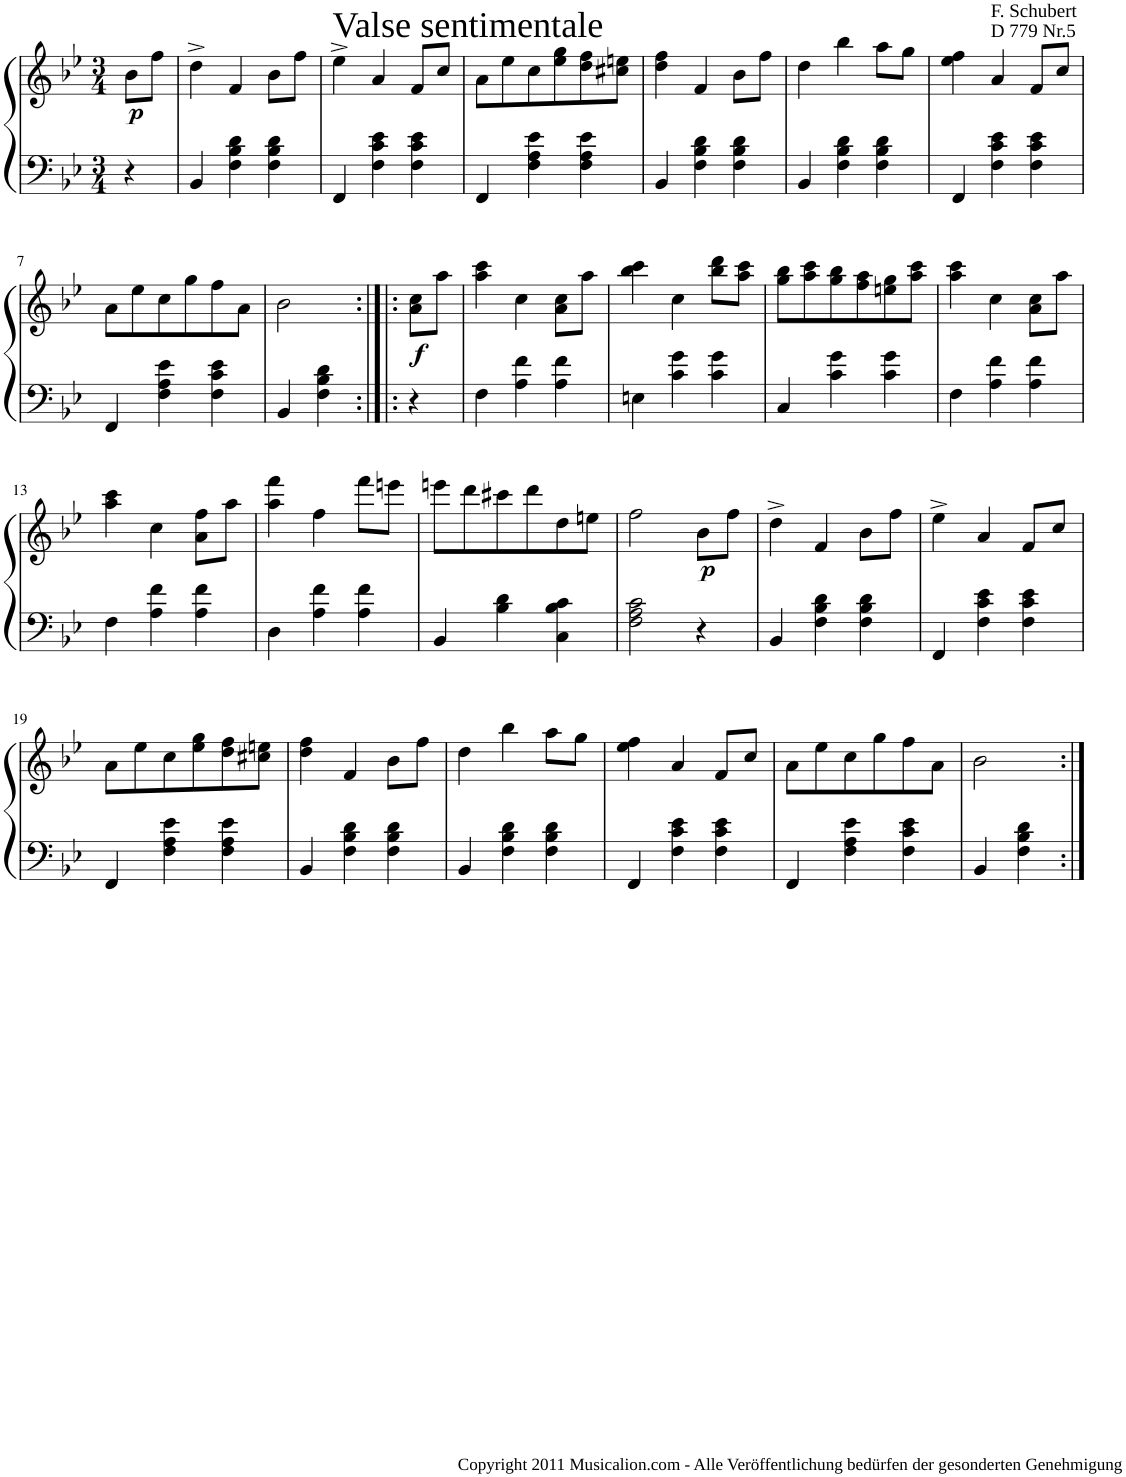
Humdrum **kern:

**kern	**kern	**dynam
*part1	*part1	*part1
*staff2	*staff1	*staff1/2
*I"Midi_1	*	*
*clefF4	*clefG2	*
*k[b-e-]	*k[b-e-]	*
*B-:	*B-:	*
*M3/4	*M3/4	*
=	=	=
!	!	!LO:DY:b
4r	8b-\L	p
.	8ff\J	.
=1	=1	=1
4BB-/	4dd^\	.
4F\ 4B-\ 4d\	4f/	.
4F\ 4B-\ 4d\	8b-\L	.
.	8ff\J	.
=2	=2	=2
!	!LO:TX:a:t=Valse sentimentale	!
4FF/	4ee-^\	.
4F\ 4c\ 4e-\	4a/	.
4F\ 4c\ 4e-\	8f/L	.
.	8cc/J	.
=3	=3	=3
4FF/	8a\L	.
.	8ee-\	.
4F\ 4A\ 4e-\	8cc\	.
.	8ee-\ 8gg\	.
4F\ 4A\ 4e-\	8dd\ 8ff\	.
.	8cc#X\ 8een\J	.
=4	=4	=4
4BB-/	4dd\ 4ff\	.
4F\ 4B-\ 4d\	4f/	.
4F\ 4B-\ 4d\	8b-\L	.
.	8ff\J	.
=5	=5	=5
4BB-/	4dd\	.
4F\ 4B-\ 4d\	4bb-\	.
4F\ 4B-\ 4d\	8aa\L	.
.	8gg\J	.
=6	=6	=6
4FF/	4ee-\ 4ff\	.
!	!LO:TX:a:t=F. Schubert	!
!	!LO:TX:a:t=D 779 Nr.5	!
4F\ 4c\ 4e-\	4a/	.
4F\ 4c\ 4e-\	8f/L	.
.	8cc/J	.
!!LO:LB:g=z
=7	=7	=7
4FF/	8a\L	.
.	8ee-\	.
4F\ 4A\ 4e-\	8cc\	.
.	8gg\	.
4F\ 4c\ 4e-\	8ff\	.
.	8a\J	.
=8	=8	=8
4BB-/	2b-\	.
4F\ 4B-\ 4d\	.	.
=8X1:|!|:	=8X1:|!|:	=8X1:|!|:
!	!	!LO:DY:b
4r	8a\ 8cc\L	f
.	8aa\J	.
=9	=9	=9
4F\	4aa\ 4ccc\	.
4A\ 4f\	4cc\	.
4A\ 4f\	8a\ 8cc\L	.
.	8aa\J	.
=10	=10	=10
4En\	4bb-\ 4ccc\	.
4c\ 4g\	4cc\	.
4c\ 4g\	8bb-\ 8ddd\L	.
.	8aa\ 8ccc\J	.
=11	=11	=11
4C/	8gg\ 8bb-\L	.
.	8aa\ 8ccc\	.
4c\ 4g\	8gg\ 8bb-\	.
.	8ff\ 8aa\	.
4c\ 4g\	8een\ 8gg\	.
.	8aa\ 8ccc\J	.
=12	=12	=12
4F\	4aa\ 4ccc\	.
4A\ 4f\	4cc\	.
4A\ 4f\	8a\ 8cc\L	.
.	8aa\J	.
!!LO:LB:g=z
=13	=13	=13
4F\	4aa\ 4ccc\	.
4A\ 4f\	4cc\	.
4A\ 4f\	8a\ 8ff\L	.
.	8aa\J	.
=14	=14	=14
4D\	4aa\ 4fff\	.
4A\ 4f\	4ff\	.
4A\ 4f\	8fff\L	.
.	8eeen\J	.
=15	=15	=15
4BB-/	8eeen\L	.
.	8ddd\	.
4B-\ 4d\	8ccc#X\	.
.	8ddd\	.
4C\ 4B-\ 4c\	8dd\	.
.	8een\J	.
=16	=16	=16
2F\ 2A\ 2c\	2ff\	.
!	!	!LO:DY:b
4r	8b-\L	p
.	8ff\J	.
=17	=17	=17
4BB-/	4dd^\	.
4F\ 4B-\ 4d\	4f/	.
4F\ 4B-\ 4d\	8b-\L	.
.	8ff\J	.
=18	=18	=18
4FF/	4ee-^\	.
4F\ 4c\ 4e-\	4a/	.
4F\ 4c\ 4e-\	8f/L	.
.	8cc/J	.
!!LO:LB:g=z
=19	=19	=19
4FF/	8a\L	.
.	8ee-\	.
4F\ 4A\ 4e-\	8cc\	.
.	8ee-\ 8gg\	.
4F\ 4A\ 4e-\	8dd\ 8ff\	.
.	8cc#X\ 8een\J	.
=20	=20	=20
4BB-/	4dd\ 4ff\	.
4F\ 4B-\ 4d\	4f/	.
4F\ 4B-\ 4d\	8b-\L	.
.	8ff\J	.
=21	=21	=21
!LO:TX:b:t=Copyright 2011 Musicalion.com - Alle Veröffentlichung bedürfen der gesonderten Genehmigung	!	!
4BB-/	4dd\	.
4F\ 4B-\ 4d\	4bb-\	.
4F\ 4B-\ 4d\	8aa\L	.
.	8gg\J	.
=22	=22	=22
4FF/	4ee-\ 4ff\	.
4F\ 4c\ 4e-\	4a/	.
4F\ 4c\ 4e-\	8f/L	.
.	8cc/J	.
=23	=23	=23
4FF/	8a\L	.
.	8ee-\	.
4F\ 4A\ 4e-\	8cc\	.
.	8gg\	.
4F\ 4c\ 4e-\	8ff\	.
.	8a\J	.
=24	=24	=24
4BB-/	2b-\	.
4F\ 4B-\ 4d\	.	.
=:|!	=:|!	=:|!
*-	*-	*-
